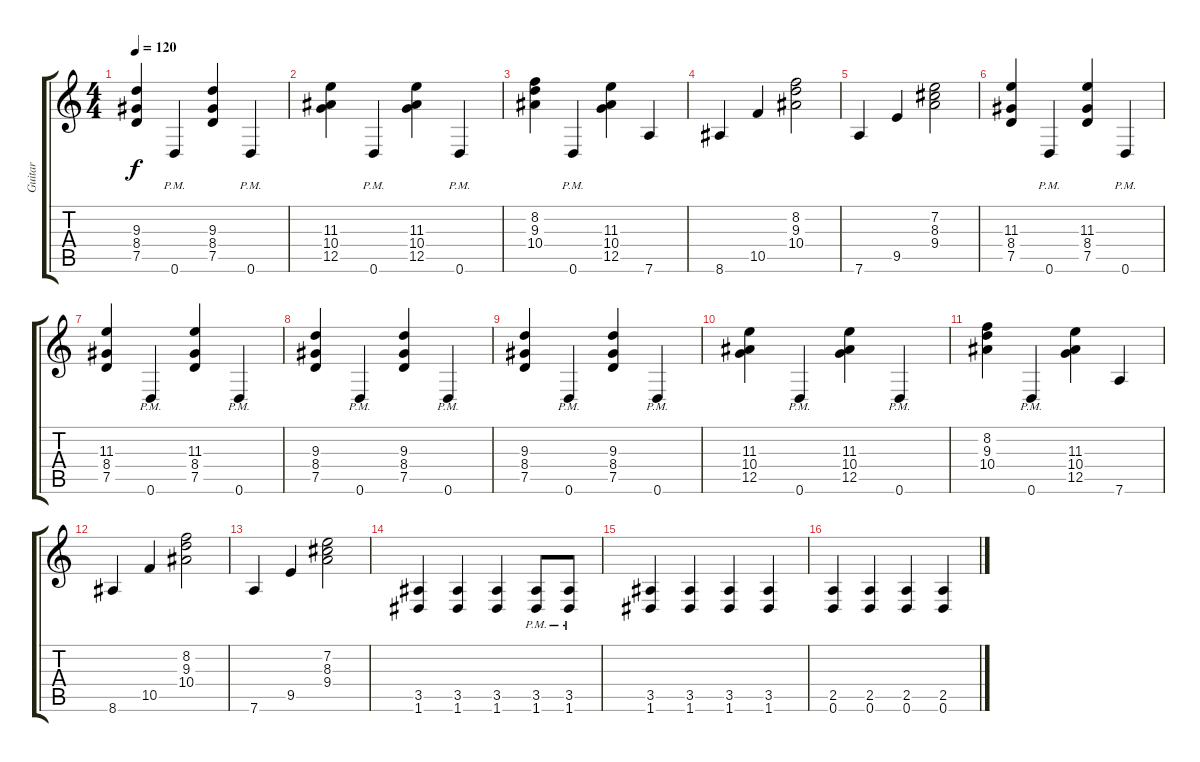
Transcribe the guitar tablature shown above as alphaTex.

\track ("Guitar" "Guitar") {instrument distortionguitar}
\staff {score tabs}
\tuning (D4 A3 F3 C3 G2 D2) {hide}
\ts (4 4)
\tempo 120
\clef g2
\ks c
(9.3 8.4 7.5).4{dy f} 0.6{pm}.4 (9.3 8.4 7.5).4 0.6{pm}.4 |
(11.3 10.4 12.5).4 0.6{pm}.4 (11.3 10.4 12.5).4 0.6{pm}.4 |
(8.2 9.3 10.4).4 0.6{pm}.4 (11.3 10.4 12.5).4 7.6.4 |
8.6.4 10.5.4 (8.2 9.3 10.4).2 |
7.6.4 9.5.4 (7.2 8.3 9.4).2 |
(11.3 8.4 7.5).4 0.6{pm}.4 (11.3 8.4 7.5).4 0.6{pm}.4 |
(11.3 8.4 7.5).4 0.6{pm}.4 (11.3 8.4 7.5).4 0.6{pm}.4 |
(9.3 8.4 7.5).4 0.6{pm}.4 (9.3 8.4 7.5).4 0.6{pm}.4 |
(9.3 8.4 7.5).4 0.6{pm}.4 (9.3 8.4 7.5).4 0.6{pm}.4 |
(11.3 10.4 12.5).4 0.6{pm}.4 (11.3 10.4 12.5).4 0.6{pm}.4 |
(8.2 9.3 10.4).4 0.6{pm}.4 (11.3 10.4 12.5).4 7.6.4 |
8.6.4 10.5.4 (8.2 9.3 10.4).2 |
7.6.4 9.5.4 (7.2 8.3 9.4).2 |
(3.5 1.6).4 (3.5 1.6).4 (3.5 1.6).4 (3.5{pm} 1.6{pm}).8 (3.5{pm} 1.6{pm}).8 |
(3.5 1.6).4 (3.5 1.6).4 (3.5 1.6).4 (3.5 1.6).4 |
(2.5 0.6).4 (2.5 0.6).4 (2.5 0.6).4 (2.5 0.6).4
